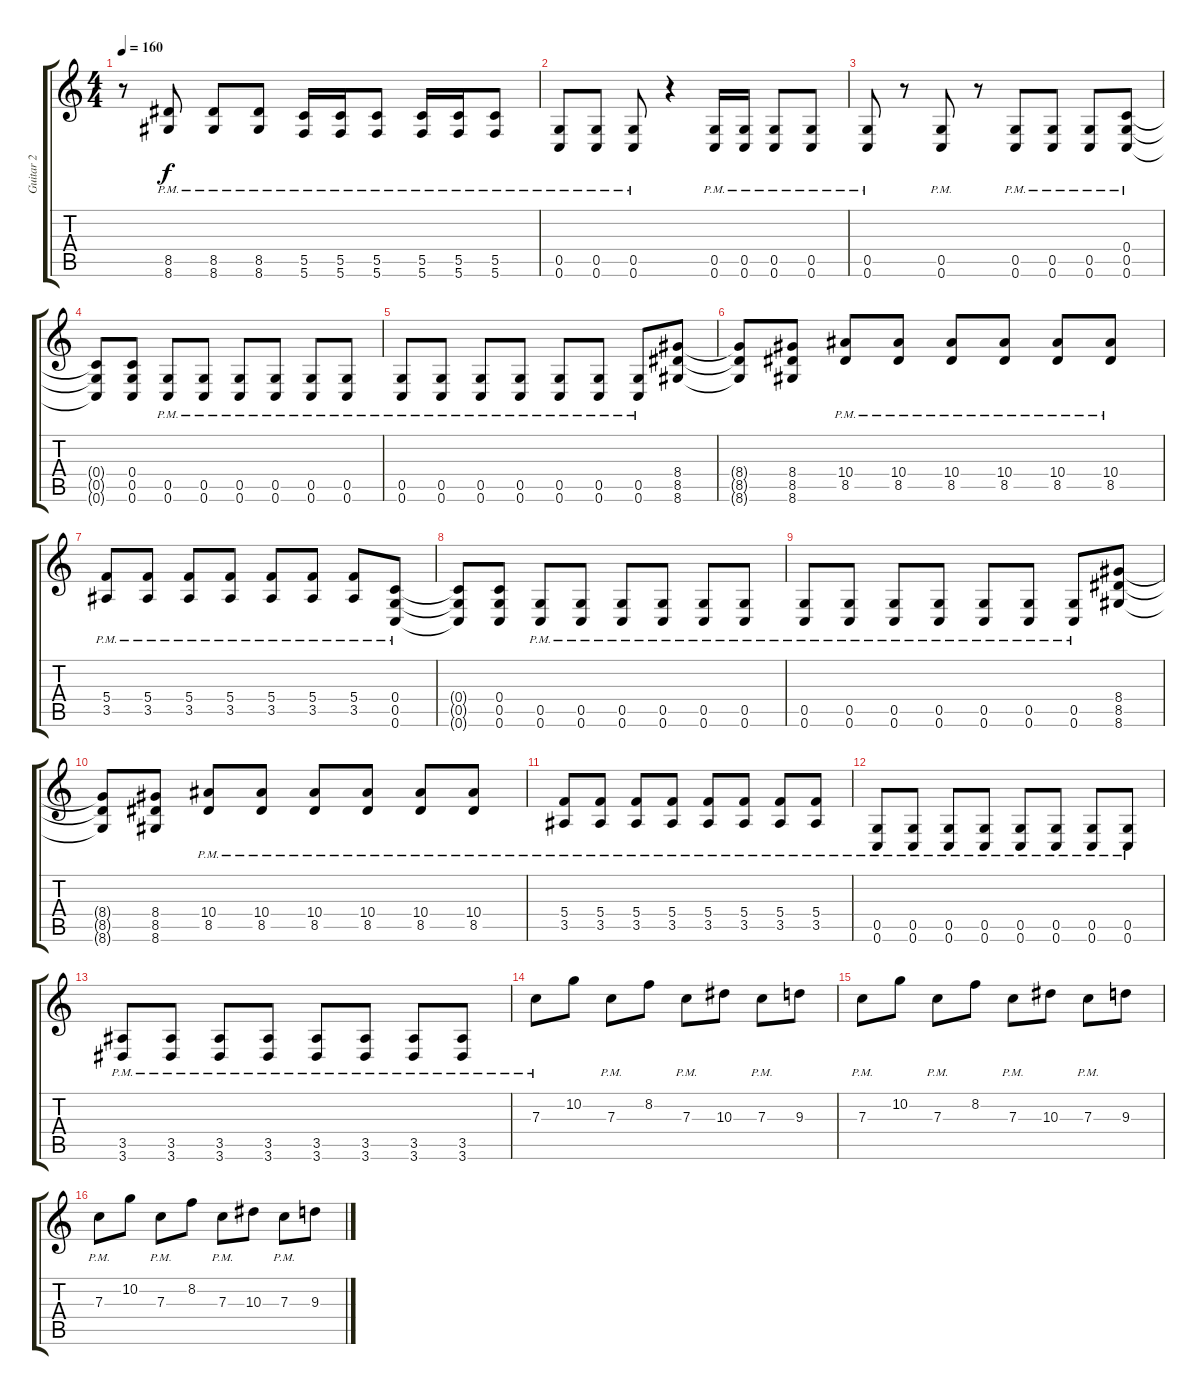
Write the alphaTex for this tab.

\track ("Guitar 2" "Guitar 2") {instrument distortionguitar}
\staff {score tabs}
\tuning (D4 A3 F3 C3 G2 C2) {hide}
\ts (4 4)
\tempo 160
\clef g2
\ks c
r.8{dy f} (8.5{pm} 8.6{pm}).8 (8.5{pm} 8.6{pm}).8 (8.5{pm} 8.6{pm}).8 (5.5{pm} 5.6{pm}).16 (5.5{pm} 5.6{pm}).16 (5.5{pm} 5.6{pm}).8 (5.5{pm} 5.6{pm}).16 (5.5{pm} 5.6{pm}).16 (5.5{pm} 5.6{pm}).8 |
(0.5{pm} 0.6{pm}).8 (0.5{pm} 0.6{pm}).8 (0.5{pm} 0.6{pm}).8 r.4 (0.5{pm} 0.6{pm}).16 (0.5{pm} 0.6{pm}).16 (0.5{pm} 0.6{pm}).8 (0.5{pm} 0.6{pm}).8 |
(0.5{pm} 0.6{pm}).8 r.8 (0.5{pm} 0.6{pm}).8 r.8 (0.5{pm} 0.6{pm}).8 (0.5{pm} 0.6{pm}).8 (0.5{pm} 0.6{pm}).8 (0.4 0.5{pm} 0.6).8 |
(0.4{t} 0.5{t} 0.6{t}).8 (0.4 0.5 0.6).8 (0.5{pm} 0.6).8 (0.5{pm} 0.6).8 (0.5{pm} 0.6).8 (0.5{pm} 0.6).8 (0.5{pm} 0.6).8 (0.5{pm} 0.6).8 |
(0.5{pm} 0.6).8 (0.5{pm} 0.6).8 (0.5{pm} 0.6).8 (0.5{pm} 0.6).8 (0.5{pm} 0.6).8 (0.5{pm} 0.6).8 (0.5{pm} 0.6).8 (8.4 8.5 8.6).8 |
(8.4{t} 8.5{t} 8.6{t}).8 (8.4 8.5 8.6).8 (10.4{pm} 8.5{pm}).8 (10.4{pm} 8.5{pm}).8 (10.4{pm} 8.5{pm}).8 (10.4{pm} 8.5{pm}).8 (10.4{pm} 8.5{pm}).8 (10.4{pm} 8.5{pm}).8 |
(5.4{pm} 3.5{pm}).8 (5.4{pm} 3.5{pm}).8 (5.4{pm} 3.5{pm}).8 (5.4{pm} 3.5{pm}).8 (5.4{pm} 3.5{pm}).8 (5.4{pm} 3.5{pm}).8 (5.4{pm} 3.5{pm}).8 (0.4{pm} 0.5{pm} 0.6).8 |
(0.4{t} 0.5{t} 0.6{t}).8 (0.4 0.5 0.6).8 (0.5{pm} 0.6).8 (0.5{pm} 0.6).8 (0.5{pm} 0.6).8 (0.5{pm} 0.6).8 (0.5{pm} 0.6).8 (0.5{pm} 0.6).8 |
(0.5{pm} 0.6).8 (0.5{pm} 0.6).8 (0.5{pm} 0.6).8 (0.5{pm} 0.6).8 (0.5{pm} 0.6).8 (0.5{pm} 0.6).8 (0.5{pm} 0.6).8 (8.4 8.5 8.6).8 |
(8.4{t} 8.5{t} 8.6{t}).8 (8.4 8.5 8.6).8 (10.4{pm} 8.5{pm}).8 (10.4{pm} 8.5{pm}).8 (10.4{pm} 8.5{pm}).8 (10.4{pm} 8.5{pm}).8 (10.4{pm} 8.5{pm}).8 (10.4{pm} 8.5{pm}).8 |
(5.4{pm} 3.5{pm}).8 (5.4{pm} 3.5{pm}).8 (5.4{pm} 3.5{pm}).8 (5.4{pm} 3.5{pm}).8 (5.4{pm} 3.5{pm}).8 (5.4{pm} 3.5{pm}).8 (5.4{pm} 3.5{pm}).8 (5.4{pm} 3.5{pm}).8 |
(0.5 0.6{pm}).8 (0.5{pm} 0.6{pm}).8 (0.5{pm} 0.6{pm}).8 (0.5{pm} 0.6{pm}).8 (0.5{pm} 0.6{pm}).8 (0.5{pm} 0.6{pm}).8 (0.5{pm} 0.6{pm}).8 (0.5{pm} 0.6{pm}).8 |
(3.5{pm} 3.6{pm}).8 (3.5{pm} 3.6{pm}).8 (3.5{pm} 3.6{pm}).8 (3.5{pm} 3.6{pm}).8 (3.5{pm} 3.6{pm}).8 (3.5{pm} 3.6{pm}).8 (3.5{pm} 3.6{pm}).8 (3.5{pm} 3.6{pm}).8 |
7.3{pm}.8 10.2.8 7.3{pm}.8 8.2.8 7.3{pm}.8 10.3.8 7.3{pm}.8 9.3.8 |
7.3{pm}.8 10.2.8 7.3{pm}.8 8.2.8 7.3{pm}.8 10.3.8 7.3{pm}.8 9.3.8 |
7.3{pm}.8 10.2.8 7.3{pm}.8 8.2.8 7.3{pm}.8 10.3.8 7.3{pm}.8 9.3.8
